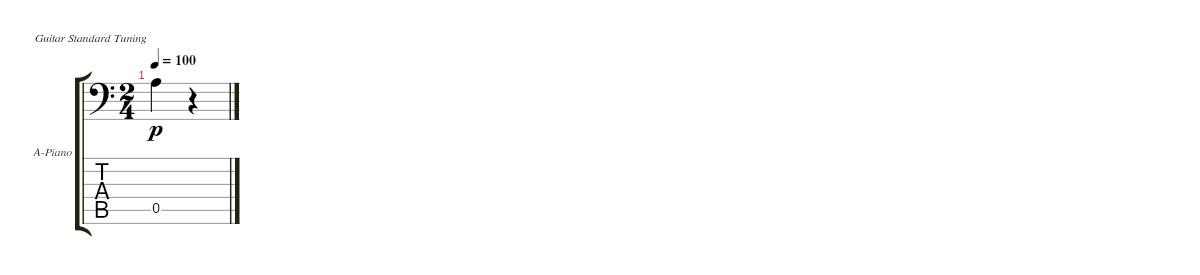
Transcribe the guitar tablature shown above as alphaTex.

\defaultSystemsLayout 4
\bracketExtendMode groupsimilarinstruments
\firstSystemTrackNameOrientation horizontal
\otherSystemsTrackNameOrientation horizontal
\track ("Acoustic Piano" "A-Piano") {instrument acousticguitarnylon}
\staff {score tabs}
\tuning (E4 B3 G3 D3 A2 E2)
\ts (2 4)
\tempo 100
\clef f4
\ks aminor
0.5.4{dy p} r.4
